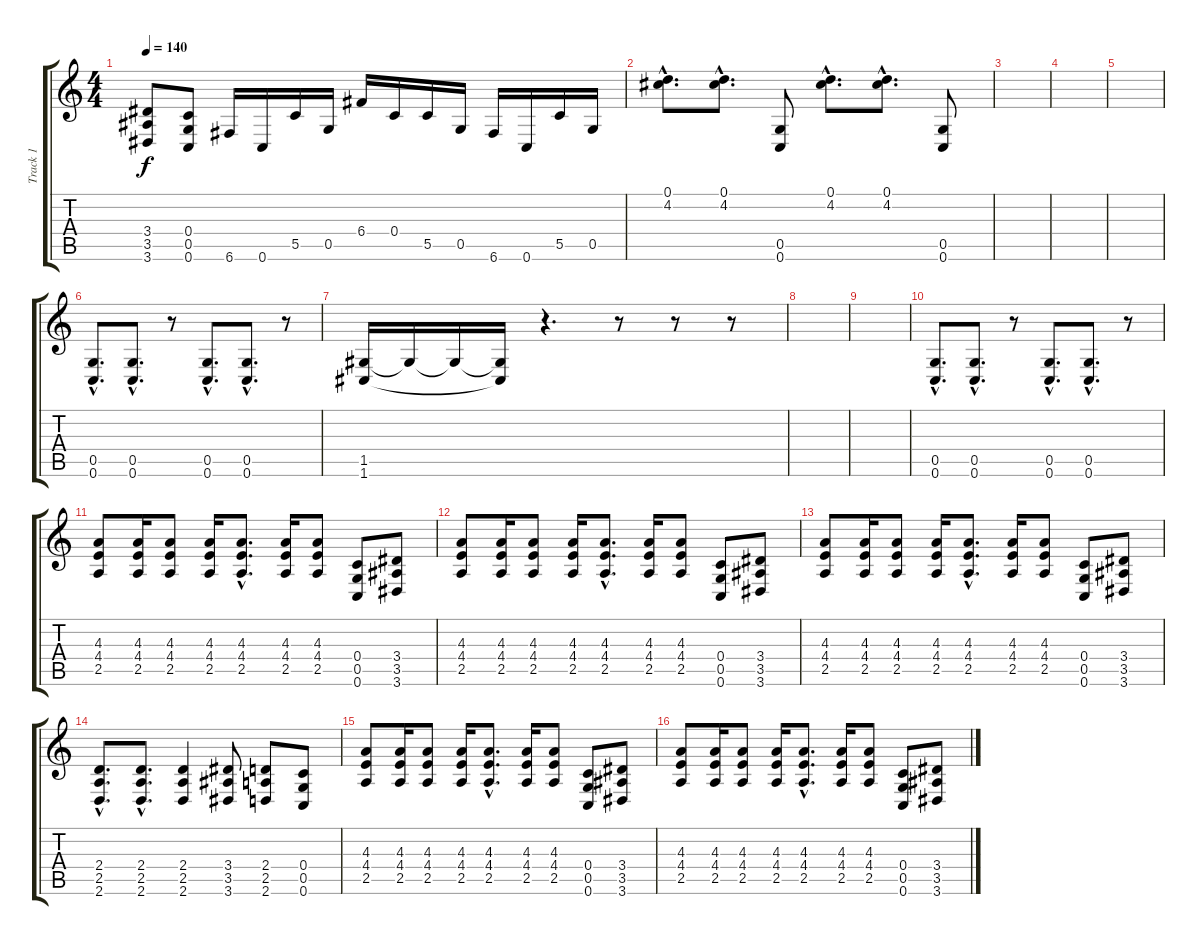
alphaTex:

\track ("Track 1" "Track 1") {instrument distortionguitar}
\staff {score tabs}
\tuning (D4 A3 F3 C3 G2 C2) {hide}
\ts (4 4)
\tempo 140
\clef g2
\ks c
(3.4 3.5 3.6).8{dy f} (0.4 0.5 0.6).8 6.6.16 0.6.16 5.5.16 0.5.16 6.4.16 0.4.16 5.5.16 0.5.16 6.6.16 0.6.16 5.5.16 0.5.16 |
(0.1{hac} 4.2{hac}).8{d} (0.1{hac} 4.2{hac}).8{d} (0.5 0.6).8 (0.1{hac} 4.2{hac}).8{d} (0.1{hac} 4.2{hac}).8{d} (0.5 0.6).8 |
|
|
|
(0.5{hac} 0.6{hac}).8{d} (0.5{hac} 0.6{hac}).8{d} r.8 (0.5{hac} 0.6{hac}).8{d} (0.5{hac} 0.6{hac}).8{d} r.8 |
(1.5 1.6).16 1.5{t}.16 1.5{t}.16 (1.5{t} 1.6{t}).16 r.4{d} r.8 r.8 r.8 |
|
|
(0.5{hac} 0.6{hac}).8{d} (0.5{hac} 0.6{hac}).8{d} r.8 (0.5{hac} 0.6{hac}).8{d} (0.5{hac} 0.6{hac}).8{d} r.8 |
(4.3 4.4 2.5).8 (4.3 4.4 2.5).16 (4.3 4.4 2.5).8 (4.3 4.4 2.5).16 (4.3{hac} 4.4{hac} 2.5{hac}).8{d} (4.3 4.4 2.5).16 (4.3 4.4 2.5).8 (0.4 0.5 0.6).8 (3.4 3.5 3.6).8 |
(4.3 4.4 2.5).8 (4.3 4.4 2.5).16 (4.3 4.4 2.5).8 (4.3 4.4 2.5).16 (4.3{hac} 4.4{hac} 2.5{hac}).8{d} (4.3 4.4 2.5).16 (4.3 4.4 2.5).8 (0.4 0.5 0.6).8 (3.4 3.5 3.6).8 |
(4.3 4.4 2.5).8 (4.3 4.4 2.5).16 (4.3 4.4 2.5).8 (4.3 4.4 2.5).16 (4.3{hac} 4.4{hac} 2.5{hac}).8{d} (4.3 4.4 2.5).16 (4.3 4.4 2.5).8 (0.4 0.5 0.6).8 (3.4 3.5 3.6).8 |
(2.4{hac} 2.5{hac} 2.6{hac}).8{d} (2.4{hac} 2.5{hac} 2.6{hac}).8{d} (2.4 2.5 2.6).4 (3.4 3.5 3.6).8 (2.4 2.5 2.6).8 (0.4 0.5 0.6).8 |
(4.3 4.4 2.5).8 (4.3 4.4 2.5).16 (4.3 4.4 2.5).8 (4.3 4.4 2.5).16 (4.3{hac} 4.4{hac} 2.5{hac}).8{d} (4.3 4.4 2.5).16 (4.3 4.4 2.5).8 (0.4 0.5 0.6).8 (3.4 3.5 3.6).8 |
(4.3 4.4 2.5).8 (4.3 4.4 2.5).16 (4.3 4.4 2.5).8 (4.3 4.4 2.5).16 (4.3{hac} 4.4{hac} 2.5{hac}).8{d} (4.3 4.4 2.5).16 (4.3 4.4 2.5).8 (0.4 0.5 0.6).8 (3.4 3.5 3.6).8
